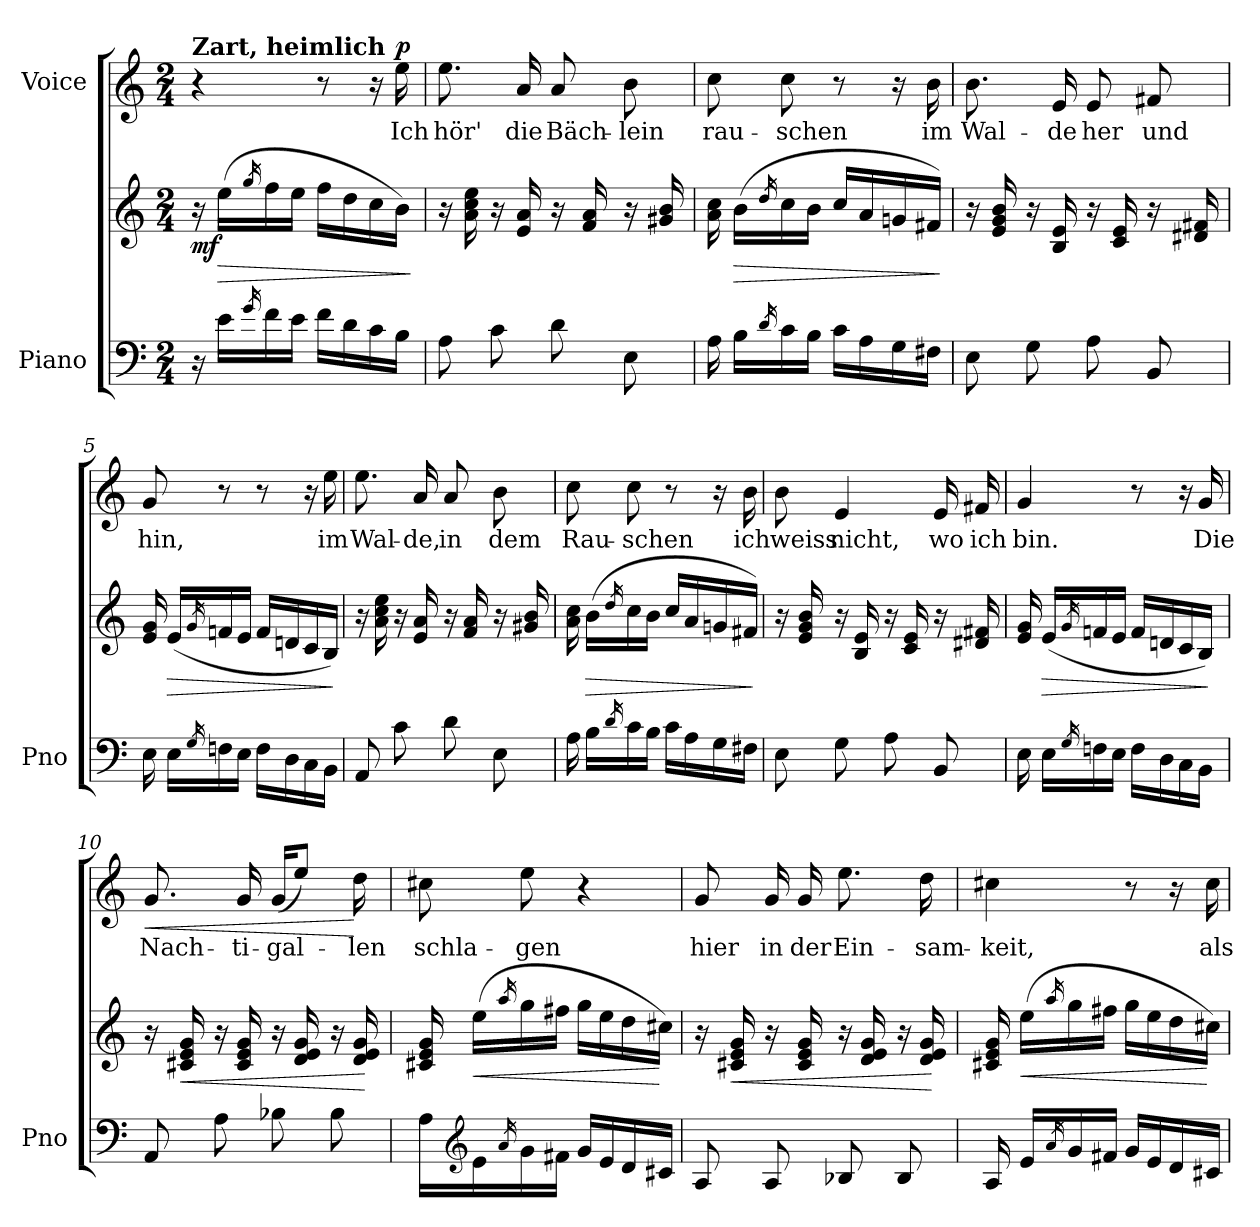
**kern	**kern	**dynam	**kern	**text	**dynam
*part2	*part2	*part2	*part1	*part1	*part1
*staff3	*staff2	*staff2/3	*staff1	*staff1	*staff1
*I"Piano	*	*	*I"Voice	*	*
*I'Pno	*	*	*	*	*
*clefF4	*clefG2	*	*clefG2	*	*
*k[]	*k[]	*	*k[]	*	*
*M2/4	*M2/4	*	*M2/4	*	*
*MM60	*MM60	*	*MM60	*	*
=1	=1	=1	=1	=1	=1
!	!	!	!LO:TX:a:B:t=Zart, heimlich	!	!
!	!	!LO:DY:b	!	!	!
16r	16r	mf	4r	.	.
!	!	!LO:HP:b	!	!	!
16e\LL	(16ee\LL	>	.	.	.
16qg/	16qgg/	.	.	.	.
16f\	16ff\	.	.	.	.
16e\JJ	16ee\JJ	.	.	.	.
16f\LL	16ff\LL	.	8r	.	.
16d\	16dd\	.	.	.	.
16c\	16cc\	.	16r	.	.
!	!	!	!	!LO:LY:b	!LO:DY:a
16B\JJ	16b\JJ)	.	16ee\	Ich	p
.	.	]	.	.	.
=2	=2	=2	=2	=2	=2
!	!	!	!	!LO:LY:b	!
8A\	16r	.	8.ee\	hör'	.
.	16a\ 16cc\ 16ee\	.	.	.	.
8c\	16r	.	.	.	.
!	!	!	!	!LO:LY:b	!
.	16e/ 16a/	.	16a/	die	.
!	!	!	!	!LO:LY:b	!
8d\	16r	.	8a/	Bäch-	.
.	16f/ 16a/	.	.	.	.
!	!	!	!	!LO:LY:b	!
8E\	16r	.	8b\	-lein	.
.	16g#X/ 16b/	.	.	.	.
=3	=3	=3	=3	=3	=3
!	!	!	!	!LO:LY:b	!
16A\	16a\ 16cc\	.	8cc\	rau-	.
!	!	!LO:HP:b	!	!	!
16B\LL	(16b\LL	>	.	.	.
16qd/	16qdd/	.	.	.	.
!	!	!	!	!LO:LY:b	!
16c\	16cc\	.	8cc\	-schen	.
16B\JJ	16b\JJ	.	.	.	.
16c\LL	16cc/LL	.	8r	.	.
16A\	16a/	.	.	.	.
16G\	16gn/	.	16r	.	.
!	!	!	!	!LO:LY:b	!
16F#X\JJ	16f#X/JJ)	.	16b\	im	.
.	.	]	.	.	.
=4	=4	=4	=4	=4	=4
!	!	!	!	!LO:LY:b	!
8E\	16r	.	8.b\	Wal-	.
.	16e/ 16g/ 16b/	.	.	.	.
8G\	16r	.	.	.	.
!	!	!	!	!LO:LY:b	!
.	16B/ 16e/	.	16e/	-de	.
!	!	!	!	!LO:LY:b	!
8A\	16r	.	8e/	her	.
.	16c/ 16e/	.	.	.	.
!	!	!	!	!LO:LY:b	!
8BB/	16r	.	8f#X/	und	.
.	16d#X/ 16f#X/	.	.	.	.
!!LO:LB:g=z
=5	=5	=5	=5	=5	=5
!	!	!	!	!LO:LY:b	!
16E\	16e/ 16g/	.	8g/	hin,	.
!	!	!LO:HP:b	!	!	!
16E\LL	(16e/LL	>	.	.	.
16qG/	16qg/	.	.	.	.
16Fn\	16fn/	.	8r	.	.
16E\JJ	16e/JJ	.	.	.	.
16F\LL	16f/LL	.	8r	.	.
16D\	16dn/	.	.	.	.
16C\	16c/	.	16r	.	.
!	!	!	!	!LO:LY:b	!
16BB\JJ	16B/JJ)	.	16ee\	im	.
.	.	]	.	.	.
=6	=6	=6	=6	=6	=6
!	!	!	!	!LO:LY:b	!
8AA/	16r	.	8.ee\	Wal-	.
.	16a\ 16cc\ 16ee\	.	.	.	.
8c\	16r	.	.	.	.
!	!	!	!	!LO:LY:b	!
.	16e/ 16a/	.	16a/	-de,	.
!	!	!	!	!LO:LY:b	!
8d\	16r	.	8a/	in	.
.	16f/ 16a/	.	.	.	.
!	!	!	!	!LO:LY:b	!
8E\	16r	.	8b\	dem	.
.	16g#X/ 16b/	.	.	.	.
=7	=7	=7	=7	=7	=7
!	!	!	!	!LO:LY:b	!
16A\	16a\ 16cc\	.	8cc\	Rau-	.
!	!	!LO:HP:b	!	!	!
16B\LL	(16b\LL	>	.	.	.
16qd/	16qdd/	.	.	.	.
!	!	!	!	!LO:LY:b	!
16c\	16cc\	.	8cc\	-schen	.
16B\JJ	16b\JJ	.	.	.	.
16c\LL	16cc/LL	.	8r	.	.
16A\	16a/	.	.	.	.
16G\	16gn/	.	16r	.	.
!	!	!	!	!LO:LY:b	!
16F#X\JJ	16f#X/JJ)	.	16b\	ich	.
.	.	]	.	.	.
=8	=8	=8	=8	=8	=8
!	!	!	!	!LO:LY:b	!
8E\	16r	.	8b\	weiss	.
.	16e/ 16g/ 16b/	.	.	.	.
!	!	!	!	!LO:LY:b	!
8G\	16r	.	4e/	nicht,	.
.	16B/ 16e/	.	.	.	.
8A\	16r	.	.	.	.
.	16c/ 16e/	.	.	.	.
!	!	!	!	!LO:LY:b	!
8BB/	16r	.	16e/	wo	.
!	!	!	!	!LO:LY:b	!
.	16d#X/ 16f#X/	.	16f#X/	ich	.
=9	=9	=9	=9	=9	=9
!	!	!	!	!LO:LY:b	!
16E\	16e/ 16g/	.	4g/	bin.	.
!	!	!LO:HP:b	!	!	!
16E\LL	(16e/LL	>	.	.	.
16qG/	16qg/	.	.	.	.
16Fn\	16fn/	.	.	.	.
16E\JJ	16e/JJ	.	.	.	.
16F\LL	16f/LL	.	8r	.	.
16D\	16dn/	.	.	.	.
16C\	16c/	.	16r	.	.
!	!	!	!	!LO:LY:b	!
16BB\JJ	16B/JJ)	.	16g/	Die	.
.	.	]	.	.	.
!!LO:LB:g=z
=10	=10	=10	=10	=10	=10
!	!	!	!	!LO:LY:b	!LO:HP:b
8AA/	16r	.	8.g/	Nach-	<
!	!	!LO:HP:b	!	!	!
.	16c#X/ 16e/ 16g/	<	.	.	.
8A\	16r	.	.	.	.
!	!	!	!	!LO:LY:b	!
.	16c#/ 16e/ 16g/	.	16g/	-ti-	.
!	!	!	!	!LO:LY:b	!
8B-X\	16r	.	(16g/KL	-gal-	.
.	16d/ 16e/ 16g/	.	8ee/J)	.	.
8B-\	16r	.	.	.	.
!	!	!	!	!LO:LY:b	!
.	16d/ 16e/ 16g/	.	16dd\	-len	[
.	.	[	.	.	.
=11	=11	=11	=11	=11	=11
!	!	!	!	!LO:LY:b	!
16A\LL	16c#X/ 16e/ 16g/	.	8cc#X\	schla-	.
*clefG2	*	*	*	*	*
!	!	!LO:HP:b	!	!	!
16e\	(16ee\LL	<	.	.	.
16qa/	16qaa/	.	.	.	.
!	!	!	!	!LO:LY:b	!
16g\	16gg\	.	8ee\	-gen	.
16f#X\JJ	16ff#X\JJ	.	.	.	.
16g/LL	16gg\LL	.	4r	.	.
16e/	16ee\	.	.	.	.
16d/	16dd\	.	.	.	.
16c#X/JJ	16cc#X\JJ)	[	.	.	.
=12	=12	=12	=12	=12	=12
!	!	!	!	!LO:LY:b	!
8A/	16r	.	8g/	hier	.
!	!	!LO:HP:b	!	!	!
.	16c#X/ 16e/ 16g/	<	.	.	.
!	!	!	!	!LO:LY:b	!
8A/	16r	.	16g/	in	.
!	!	!	!	!LO:LY:b	!
.	16c#/ 16e/ 16g/	.	16g/	der	.
!	!	!	!	!LO:LY:b	!
8B-X/	16r	.	8.ee\	Ein-	.
.	16d/ 16e/ 16g/	.	.	.	.
8B-/	16r	.	.	.	.
!	!	!	!	!LO:LY:b	!
.	16d/ 16e/ 16g/	.	16dd\	-sam-	.
.	.	[	.	.	.
=13	=13	=13	=13	=13	=13
!	!	!	!	!LO:LY:b	!
16A/	16c#X/ 16e/ 16g/	.	4cc#X\	-keit,	.
!	!	!LO:HP:b	!	!	!
16e/LL	(16ee\LL	<	.	.	.
16qa/	16qaa/	.	.	.	.
16g/	16gg\	.	.	.	.
16f#X/JJ	16ff#X\JJ	.	.	.	.
16g/LL	16gg\LL	.	8r	.	.
16e/	16ee\	.	.	.	.
16d/	16dd\	.	16r	.	.
!	!	!	!	!LO:LY:b	!
16c#X/JJ	16cc#X\JJ)	[	16cc#\	als	.
=	=	=	=	=	=
*-	*-	*-	*-	*-	*-
